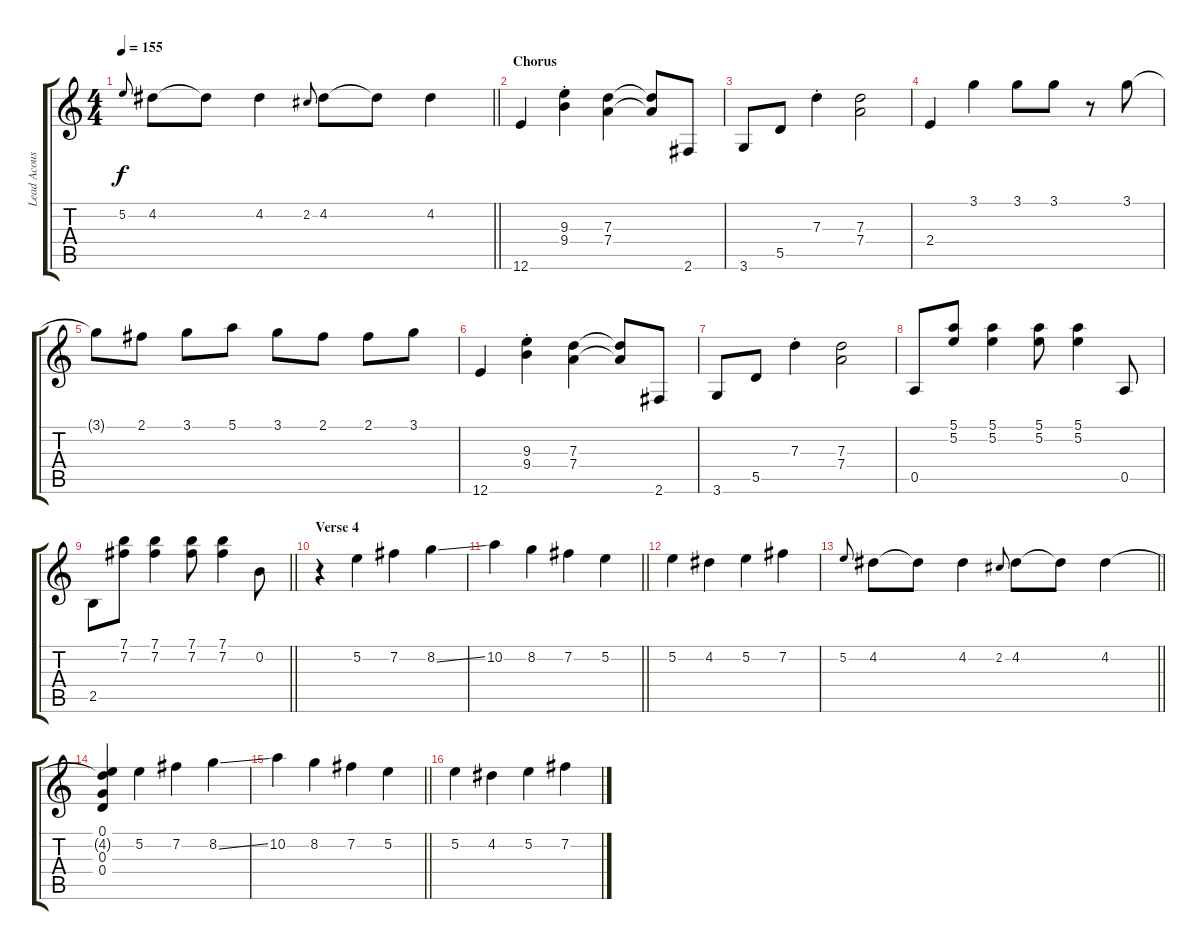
\track ("Lead Acoustic" "Lead Acous") {instrument acousticguitarsteel}
\staff {score tabs}
\tuning (E4 B3 G3 D3 A2 E2) {hide}
\ts (4 4)
\tempo 155
\clef g2
\barLineRight lightlight
\ks c
5.2.8{gr onbeat dy f} 4.2.8 4.2{t}.8 4.2.4 2.2.8{gr onbeat} 4.2.8 4.2{t}.8 4.2.4 |
\section ("" "Chorus")
12.6.4 (9.3{st} 9.4).4 (7.3 7.4).4 (7.3{t} 7.4{t}).8 2.6.8 |
3.6.8 5.5.8 7.3{st}.4 (7.3 7.4).2 |
2.4.4 3.1.4 3.1.8 3.1.8 r.8 3.1.8 |
3.1{t}.8 2.1.8 3.1.8 5.1.8 3.1.8 2.1.8 2.1.8 3.1.8 |
12.6.4 (9.3{st} 9.4).4 (7.3 7.4).4 (7.3{t} 7.4{t}).8 2.6.8 |
3.6.8 5.5.8 7.3{st}.4 (7.3 7.4).2 |
0.5.8 (5.1 5.2).8 (5.1 5.2).4 (5.1 5.2).8 (5.1 5.2).4 0.5.8 |
\barLineRight lightlight
2.5.8 (7.1 7.2).8 (7.1 7.2).4 (7.1 7.2).8 (7.1 7.2).4 0.2.8 |
\section ("" "Verse 4")
r.4 5.2.4 7.2.4 8.2{ss}.4 |
\barLineRight lightlight
10.2.4 8.2.4 7.2.4 5.2.4 |
5.2.4 4.2.4 5.2.4 7.2.4 |
\barLineRight lightlight
5.2.8{gr onbeat} 4.2.8 4.2{t}.8 4.2.4 2.2.8{gr onbeat} 4.2.8 4.2{t}.8 4.2.4 |
(0.1 4.2{t} 0.3 0.4).4 5.2.4 7.2.4 8.2{ss}.4 |
\barLineRight lightlight
10.2.4 8.2.4 7.2.4 5.2.4 |
5.2.4 4.2.4 5.2.4 7.2.4
